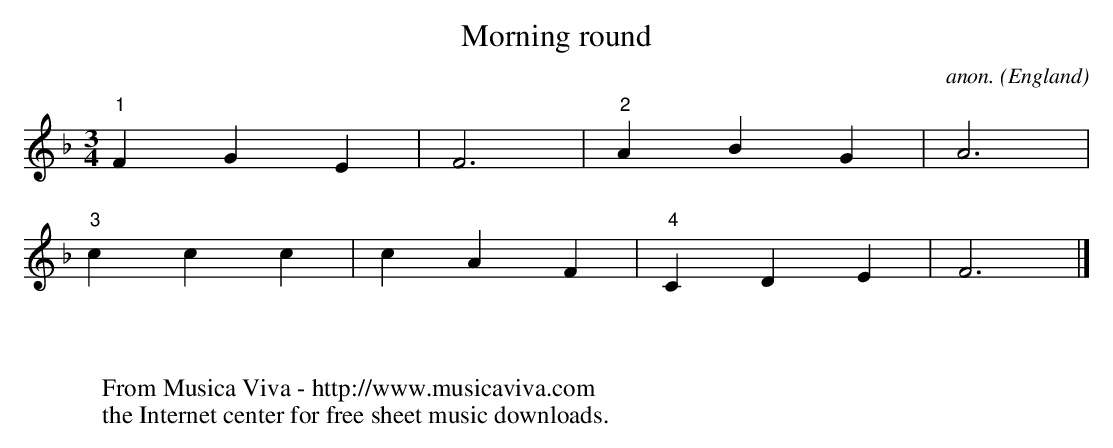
X:1
T:Morning round
C:anon.
O:England
M:3/4
L:1/4
K:F
"1"FGE|F3|"2"ABG|A3|
"3"ccc|cAF|"4"CDE|F3|]
W:
W:
W:  From Musica Viva - http://www.musicaviva.com
W:  the Internet center for free sheet music downloads.
